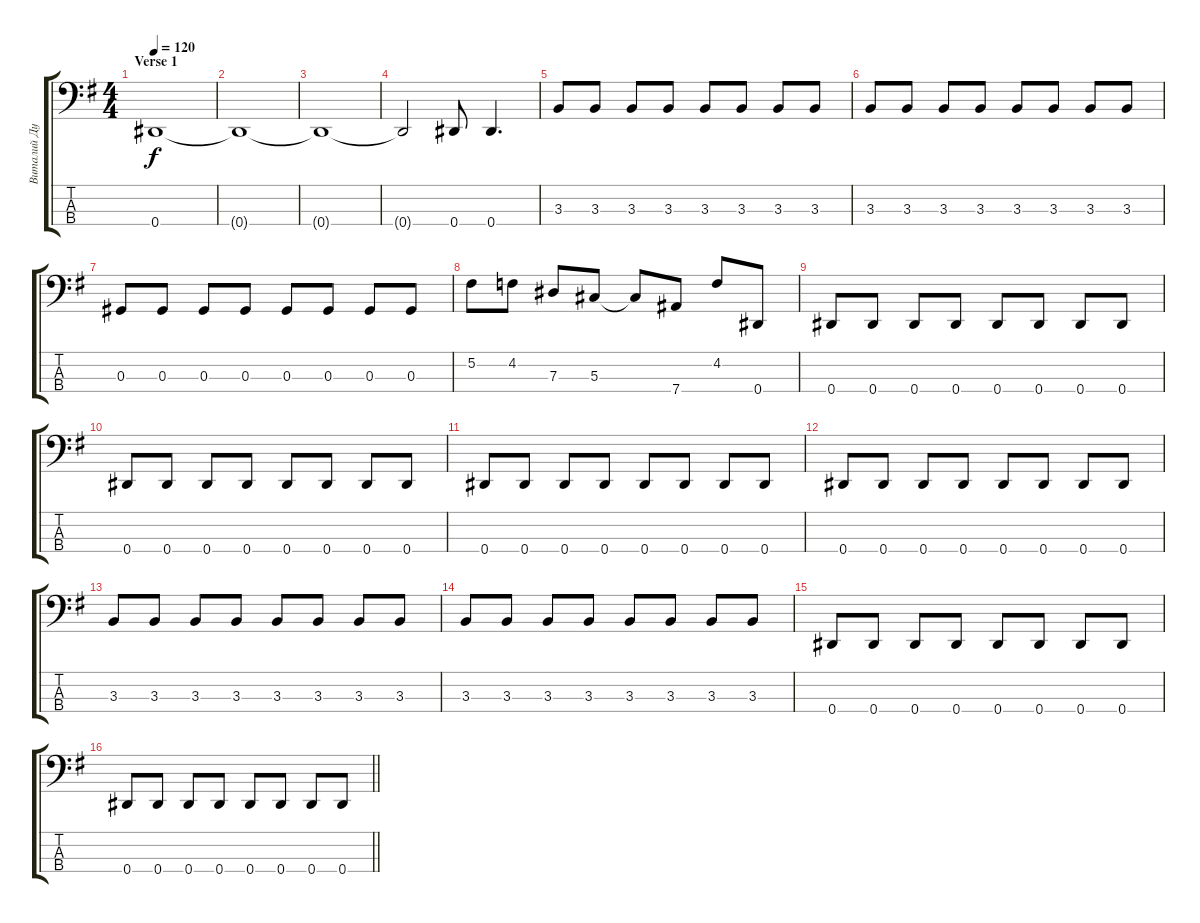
\track ("Виталий Дубинин" "Виталий Ду") {instrument electricbassfinger}
\staff {score tabs}
\tuning (Gb2 Db2 Ab1 Eb1) {hide}
\ts (4 4)
\section ("" "Verse 1")
\tempo 120
\clef f4
\ks g
0.4.1{dy f} |
0.4{t}.1 |
0.4{t}.1 |
0.4{t}.2 0.4.8 0.4.4{d} |
3.3.8 3.3.8 3.3.8 3.3.8 3.3.8 3.3.8 3.3.8 3.3.8 |
3.3.8 3.3.8 3.3.8 3.3.8 3.3.8 3.3.8 3.3.8 3.3.8 |
0.3.8 0.3.8 0.3.8 0.3.8 0.3.8 0.3.8 0.3.8 0.3.8 |
5.2.8 4.2.8 7.3.8 5.3.8 5.3{t}.8 7.4.8 4.2.8 0.4.8 |
0.4.8 0.4.8 0.4.8 0.4.8 0.4.8 0.4.8 0.4.8 0.4.8 |
0.4.8 0.4.8 0.4.8 0.4.8 0.4.8 0.4.8 0.4.8 0.4.8 |
0.4.8 0.4.8 0.4.8 0.4.8 0.4.8 0.4.8 0.4.8 0.4.8 |
0.4.8 0.4.8 0.4.8 0.4.8 0.4.8 0.4.8 0.4.8 0.4.8 |
3.3.8 3.3.8 3.3.8 3.3.8 3.3.8 3.3.8 3.3.8 3.3.8 |
3.3.8 3.3.8 3.3.8 3.3.8 3.3.8 3.3.8 3.3.8 3.3.8 |
0.4.8 0.4.8 0.4.8 0.4.8 0.4.8 0.4.8 0.4.8 0.4.8 |
\barLineRight lightlight
0.4.8 0.4.8 0.4.8 0.4.8 0.4.8 0.4.8 0.4.8 0.4.8
